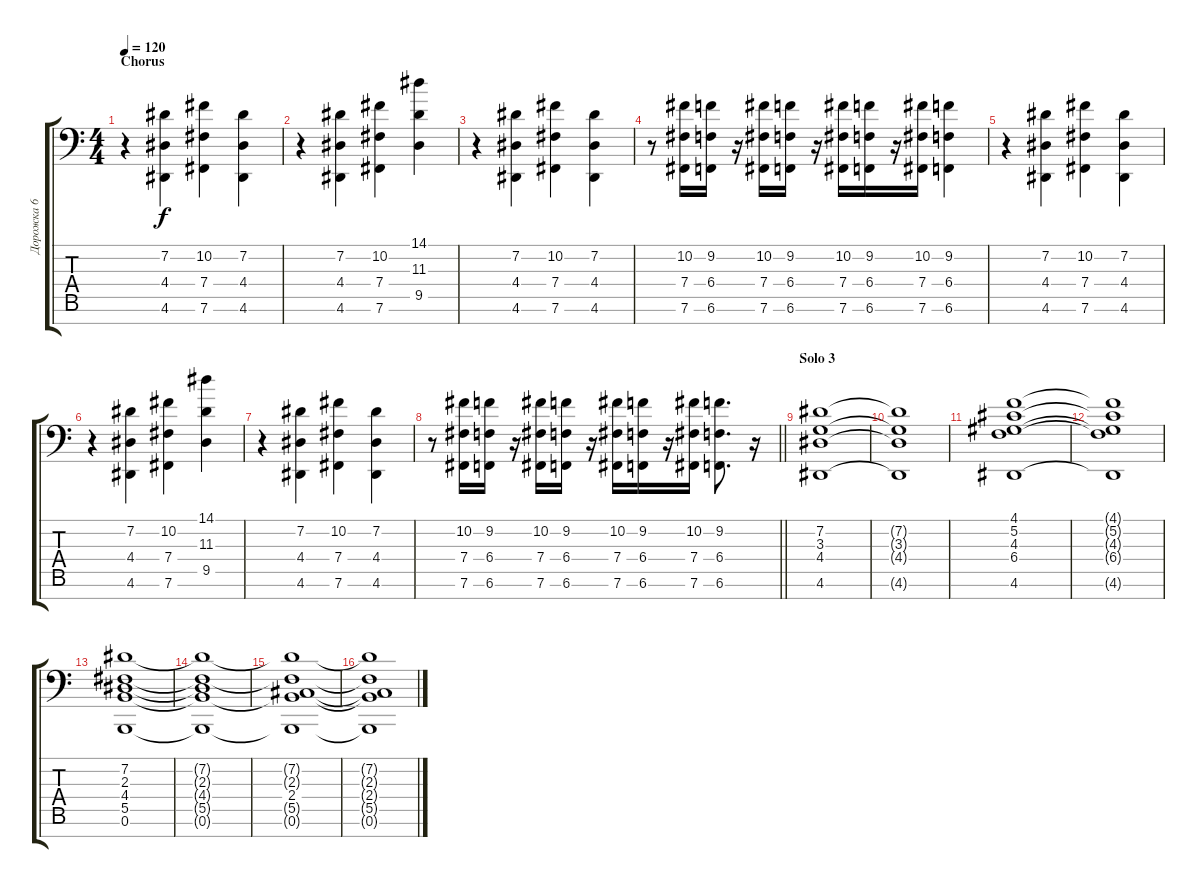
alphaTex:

\track ("Дорожка 6" "Дорожка 6") {instrument churchorgan}
\staff {score tabs}
\tuning (Db4 Ab3 E3 B2 Gb2 B1 Ab1) {hide}
\ts (4 4)
\section ("" "Chorus")
\tempo 120
\clef f4
\ks c
r.4{dy f volume 14 instrument churchorgan} (7.2 4.4 4.6).4 (10.2 7.4 7.6).4 (7.2 4.4 4.6).4 |
r.4 (7.2 4.4 4.6).4 (10.2 7.4 7.6).4 (14.1 11.3 9.5).4 |
r.4 (7.2 4.4 4.6).4 (10.2 7.4 7.6).4 (7.2 4.4 4.6).4 |
r.8 (10.2 7.4 7.6).16 (9.2 6.4 6.6).16 r.16 (10.2 7.4 7.6).16 (9.2 6.4 6.6).16 r.16 (10.2 7.4 7.6).16 (9.2 6.4 6.6).16 r.16 (10.2 7.4 7.6).16 (9.2 6.4 6.6).4 |
r.4 (7.2 4.4 4.6).4 (10.2 7.4 7.6).4 (7.2 4.4 4.6).4 |
r.4 (7.2 4.4 4.6).4 (10.2 7.4 7.6).4 (14.1 11.3 9.5).4 |
r.4 (7.2 4.4 4.6).4 (10.2 7.4 7.6).4 (7.2 4.4 4.6).4 |
\barLineRight lightlight
r.8 (10.2 7.4 7.6).16 (9.2 6.4 6.6).16 r.16 (10.2 7.4 7.6).16 (9.2 6.4 6.6).16 r.16 (10.2 7.4 7.6).16 (9.2 6.4 6.6).16 r.16 (10.2 7.4 7.6).16 (9.2 6.4 6.6).8{d} r.16 |
\section ("" "Solo 3")
(7.2 3.3 4.4 4.6).1{volume 13 instrument stringensemble1} |
(7.2{t} 3.3{t} 4.4{t} 4.6{t}).1 |
(4.1 5.2 4.3 6.4 4.6).1 |
(4.1{t} 5.2{t} 4.3{t} 6.4{t} 4.6{t}).1 |
(7.2 2.3 4.4 5.5 0.6).1 |
(7.2{t} 2.3{t} 4.4{t} 5.5{t} 0.6{t}).1 |
(7.2{t} 2.3{t} 2.4 5.5{t} 0.6{t}).1 |
(7.2{t} 2.3{t} 2.4{t} 5.5{t} 0.6{t}).1
